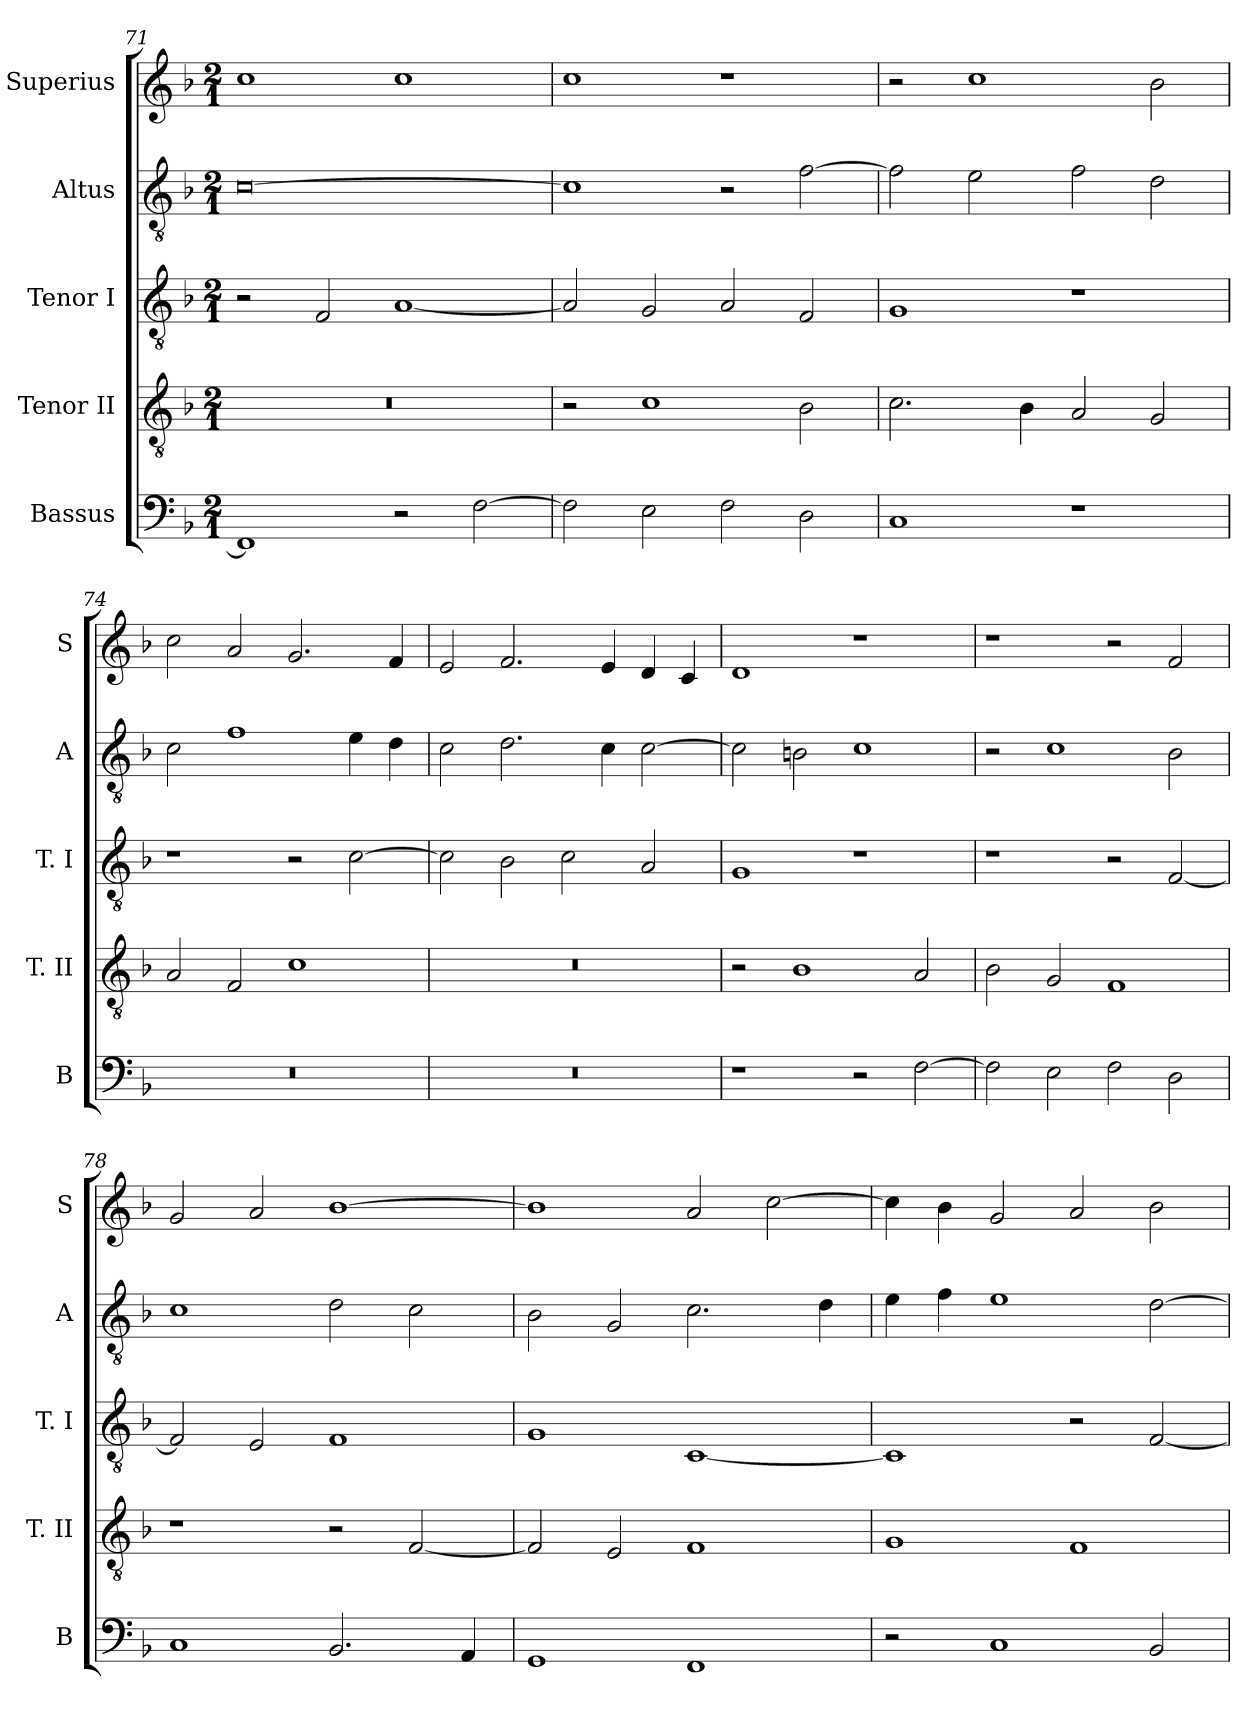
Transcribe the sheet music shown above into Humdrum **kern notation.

**kern	**kern	**kern	**kern	**kern
*part5	*part4	*part3	*part2	*part1
*staff5	*staff4	*staff3	*staff2	*staff1
*I"Bassus	*I"Tenor II	*I"Tenor I	*I"Altus	*I"Superius
*I'B	*I'T. II	*I'T. I	*I'A	*I'S
*clefF4	*clefGv2	*clefGv2	*clefGv2	*clefG2
*k[b-]	*k[b-]	*k[b-]	*k[b-]	*k[b-]
*F:	*F:	*F:	*F:	*F:
*M2/1	*M2/1	*M2/1	*M2/1	*M2/1
=71	=71	=71	=71	=71
1FF]	0r	2r	[0c	1cc
.	.	2F	.	.
2r	.	[1A	.	1cc
[2F	.	.	.	.
=72	=72	=72	=72	=72
2F]	2r	2A]	1c]	1cc
2E	1c	2G	.	.
2F	.	2A	2r	1r
2D	2B-	2F	[2f	.
=73	=73	=73	=73	=73
1C	2.c	1G	2f]	2r
.	.	.	2e	1cc
.	4B-	.	.	.
1r	2A	1r	2f	.
.	2G	.	2d	2b-
=74	=74	=74	=74	=74
0r	2A	1r	2c	2cc
.	2F	.	1f	2a
.	1c	2r	.	2.g
.	.	[2c	4e	.
.	.	.	4d	4f
=75	=75	=75	=75	=75
0r	0r	2c]	2c	2e
.	.	2B-	2.d	2.f
.	.	2c	.	.
.	.	.	4c	4e
.	.	2A	[2c	4d
.	.	.	.	4c
=76	=76	=76	=76	=76
1r	2r	1G	2c]	1d
.	1B-	.	2Bn	.
2r	.	1r	1c	1r
[2F	2A	.	.	.
=77	=77	=77	=77	=77
2F]	2B-	1r	2r	1r
2E	2G	.	1c	.
2F	1F	2r	.	2r
2D	.	[2F	2B-	2f
=78	=78	=78	=78	=78
1C	1r	2F]	1c	2g
.	.	2E	.	2a
2.BB-	2r	1F	2d	[1b-
.	[2F	.	2c	.
4AA	.	.	.	.
=79	=79	=79	=79	=79
1GG	2F]	1G	2B-	1b-]
.	2E	.	2G	.
1FF	1F	[1C	2.c	2a
.	.	.	.	[2cc
.	.	.	4d	.
=80	=80	=80	=80	=80
2r	1G	1C]	4e	4cc]
.	.	.	4f	4b-
1C	.	.	1e	2g
.	1F	2r	.	2a
2BB-	.	[2F	[2d	2b-
=	=	=	=	=
*-	*-	*-	*-	*-
